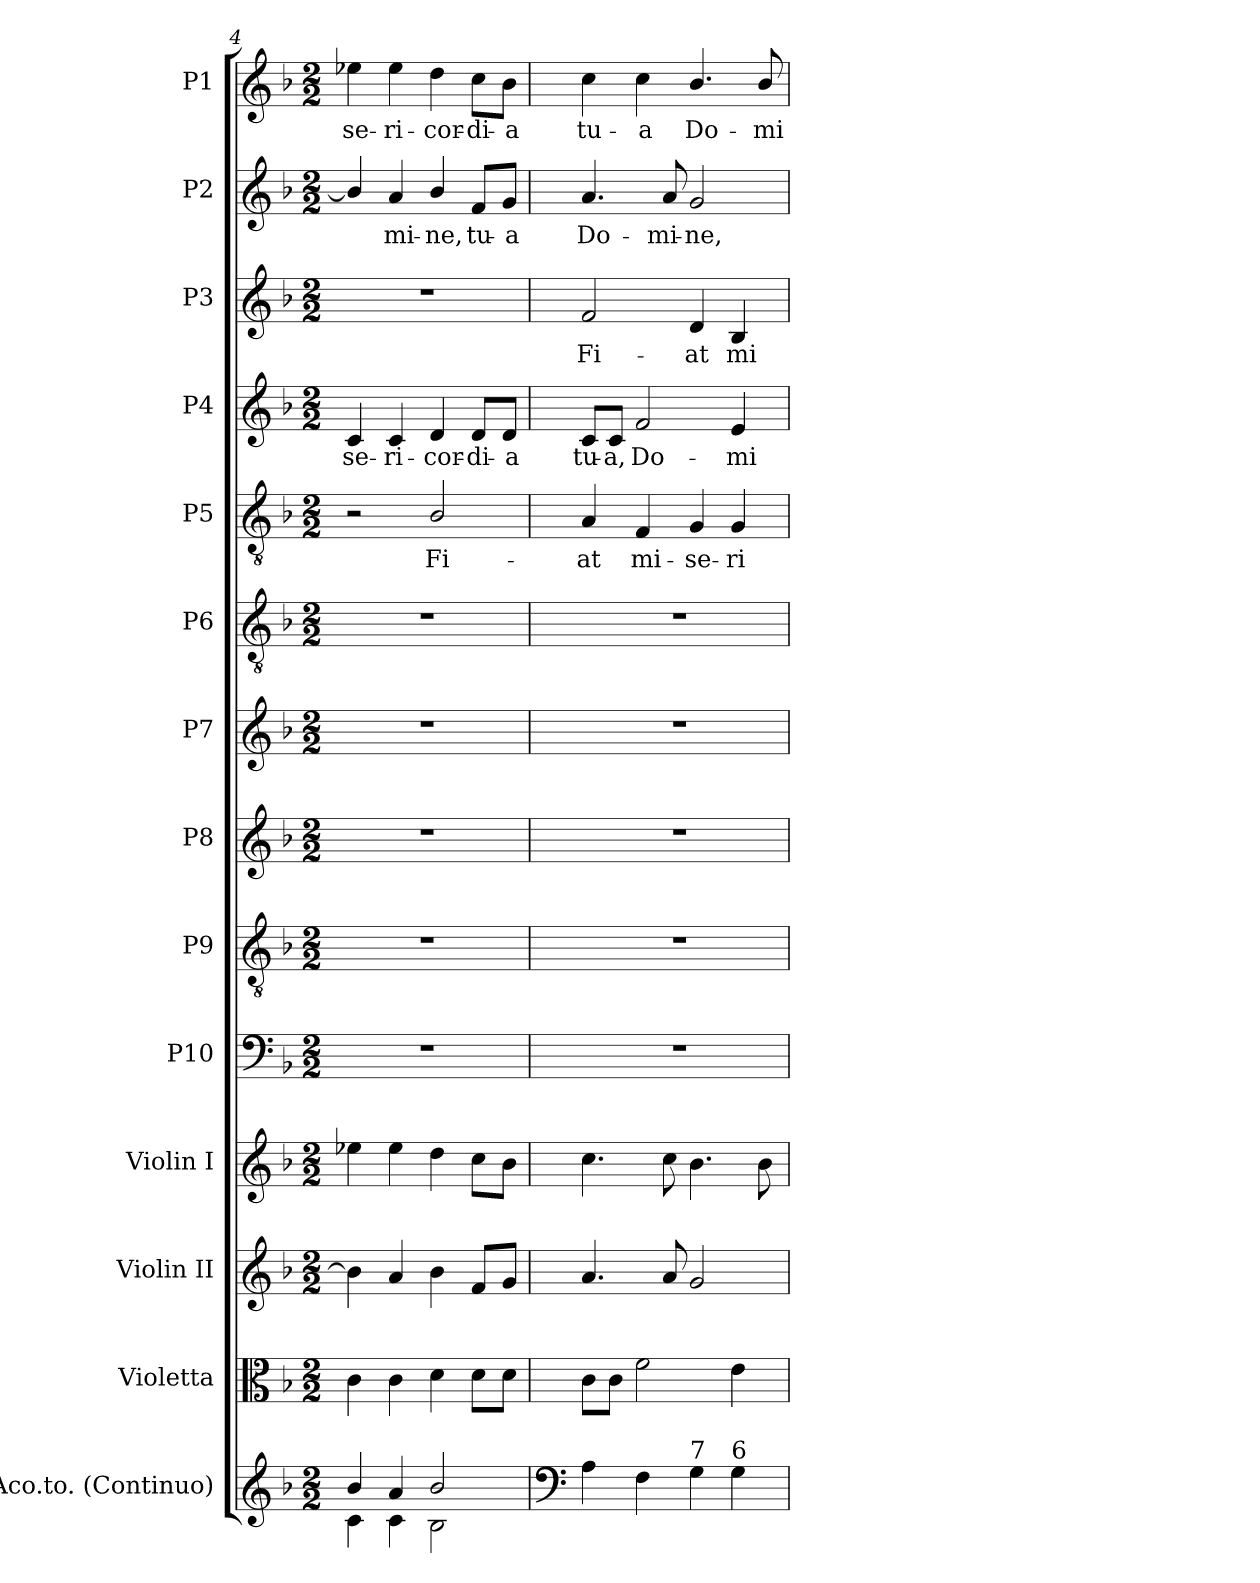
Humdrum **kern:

**kern	**kern	**kern	**kern	**kern	**kern	**kern	**kern	**kern	**kern	**text	**kern	**text	**kern	**text	**kern	**text	**kern	**text
*part14	*part13	*part12	*part11	*part10	*part9	*part8	*part7	*part6	*part5	*part5	*part4	*part4	*part3	*part3	*part2	*part2	*part1	*part1
*staff14	*staff13	*staff12	*staff11	*staff10	*staff9	*staff8	*staff7	*staff6	*staff5	*staff5	*staff4	*staff4	*staff3	*staff3	*staff2	*staff2	*staff1	*staff1
*I"Aco.to. (Continuo)	*I"Violetta	*I"Violin II	*I"Violin I	*I"P10	*I"P9	*I"P8	*I"P7	*I"P6	*I"P5	*	*I"P4	*	*I"P3	*	*I"P2	*	*I"P1	*
*I'Cont.	*I'Vla.	*I'Vln. II	*I'Vln. I	*	*	*	*	*	*	*	*	*	*	*	*	*	*	*
!!LO:PB:g=z
*clefG2	*clefC3	*clefG2	*clefG2	*clefF4	*clefGv2	*clefG2	*clefG2	*clefGv2	*clefGv2	*	*clefG2	*	*clefG2	*	*clefG2	*	*clefG2	*
*	*	*	*	*	*ITrd7c12	*	*	*ITrd7c12	*ITrd7c12	*	*	*	*	*	*	*	*	*
*k[b-]	*k[b-]	*k[b-]	*k[b-]	*k[b-]	*k[b-]	*k[b-]	*k[b-]	*k[b-]	*k[b-]	*	*k[b-]	*	*k[b-]	*	*k[b-]	*	*k[b-]	*
*F:	*F:	*F:	*F:	*F:	*F:	*F:	*F:	*F:	*F:	*	*F:	*	*F:	*	*F:	*	*F:	*
*M2/2	*M2/2	*M2/2	*M2/2	*M2/2	*M2/2	*M2/2	*M2/2	*M2/2	*M2/2	*	*M2/2	*	*M2/2	*	*M2/2	*	*M2/2	*
=4	=4	=4	=4	=4	=4	=4	=4	=4	=4	=4	=4	=4	=4	=4	=4	=4	=4	=4
*^	*	*	*	*	*	*	*	*	*	*	*	*	*	*	*	*	*	*
!	!	!	!	!	!	!	!	!	!	!	!	!	!LO:LY:b:color=#000000	!	!	!	!	!	!
!	!	!	!	!	!	!	!	!	!	!	!	!	!	!	!	!	!	!	!LO:LY:b:color=#000000
4b-i/	4ci\	4ci\	4b-i\]	4ee-Xi\	1r	1r	1r	1r	1r	2r	.	4ci/	-se-	1r	.	4b-i/]	.	4ee-Xi\	-se-
!	!	!	!	!	!	!	!	!	!	!	!	!	!LO:LY:b:color=#000000	!	!	!	!	!	!
!	!	!	!	!	!	!	!	!	!	!	!	!	!	!	!	!	!LO:LY:b:color=#000000	!	!
!	!	!	!	!	!	!	!	!	!	!	!	!	!	!	!	!	!	!	!LO:LY:b:color=#000000
4ai/	4ci\	4ci\	4ai/	4ee-i\	.	.	.	.	.	.	.	4ci/	-ri-	.	.	4ai/	-mi-	4ee-i\	-ri-
!	!	!	!	!	!	!	!	!	!	!	!LO:LY:b:color=#000000	!	!	!	!	!	!	!	!
!	!	!	!	!	!	!	!	!	!	!	!	!	!LO:LY:b:color=#000000	!	!	!	!	!	!
!	!	!	!	!	!	!	!	!	!	!	!	!	!	!	!	!	!LO:LY:b:color=#000000	!	!
!	!	!	!	!	!	!	!	!	!	!	!	!	!	!	!	!	!	!	!LO:LY:b:color=#000000
2b-i/	2B-i\	4di\	4b-i\	4ddi\	.	.	.	.	.	2BB-i/	Fi-	4di/	-cor-	.	.	4b-i/	-ne,	4ddi\	-cor-
!	!	!	!	!	!	!	!	!	!	!	!	!	!LO:LY:b:color=#000000	!	!	!	!	!	!
!	!	!	!	!	!	!	!	!	!	!	!	!	!	!	!	!	!LO:LY:b:color=#000000	!	!
!	!	!	!	!	!	!	!	!	!	!	!	!	!	!	!	!	!	!	!LO:LY:b:color=#000000
.	.	8di\L	8fi/L	8cci\L	.	.	.	.	.	.	.	8di/L	-di-	.	.	8fi/L	tu-	8cci\L	-di-
!	!	!	!	!	!	!	!	!	!	!	!	!	!LO:LY:b:color=#000000	!	!	!	!	!	!
!	!	!	!	!	!	!	!	!	!	!	!	!	!	!	!	!	!LO:LY:b:color=#000000	!	!
!	!	!	!	!	!	!	!	!	!	!	!	!	!	!	!	!	!	!	!LO:LY:b:color=#000000
.	.	8di\J	8gi/J	8b-i\J	.	.	.	.	.	.	.	8di/J	-a	.	.	8gi/J	-a	8b-i\J	-a
*v	*v	*	*	*	*	*	*	*	*	*	*	*	*	*	*	*	*	*	*
=5	=5	=5	=5	=5	=5	=5	=5	=5	=5	=5	=5	=5	=5	=5	=5	=5	=5	=5
*clefF4	*	*	*	*	*	*	*	*	*	*	*	*	*	*	*	*	*	*
!	!	!	!	!	!	!	!	!	!	!LO:LY:b:color=#000000	!	!	!	!	!	!	!	!
!	!	!	!	!	!	!	!	!	!	!	!	!LO:LY:b:color=#000000	!	!	!	!	!	!
!	!	!	!	!	!	!	!	!	!	!	!	!	!	!LO:LY:b:color=#000000	!	!	!	!
!	!	!	!	!	!	!	!	!	!	!	!	!	!	!	!	!LO:LY:b:color=#000000	!	!
!	!	!	!	!	!	!	!	!	!	!	!	!	!	!	!	!	!	!LO:LY:b:color=#000000
4Ai\	8ci\L	4.ai/	4.cci\	1r	1r	1r	1r	1r	4AAi/	-at	8ci/L	tu-	2fi/	Fi-	4.ai/	Do-	4cci\	tu-
!	!	!	!	!	!	!	!	!	!	!	!	!LO:LY:b:color=#000000	!	!	!	!	!	!
.	8ci\J	.	.	.	.	.	.	.	.	.	8ci/J	-a,	.	.	.	.	.	.
!	!	!	!	!	!	!	!	!	!	!LO:LY:b:color=#000000	!	!	!	!	!	!	!	!
!	!	!	!	!	!	!	!	!	!	!	!	!LO:LY:b:color=#000000	!	!	!	!	!	!
!	!	!	!	!	!	!	!	!	!	!	!	!	!	!	!	!	!	!LO:LY:b:color=#000000
4Fi\	2fi\	.	.	.	.	.	.	.	4FFi/	mi-	2fi/	Do-	.	.	.	.	4cci\	-a
!	!	!	!	!	!	!	!	!	!	!	!	!	!	!	!	!LO:LY:b:color=#000000	!	!
.	.	8ai/	8cci\	.	.	.	.	.	.	.	.	.	.	.	8ai/	-mi-	.	.
!	!	!	!	!	!	!	!	!	!	!LO:LY:b:color=#000000	!	!	!	!	!	!	!	!
!	!	!	!	!	!	!	!	!	!	!	!	!	!	!LO:LY:b:color=#000000	!	!	!	!
!	!	!	!	!	!	!	!	!	!	!	!	!	!	!	!	!LO:LY:b:color=#000000	!	!
!LO:TX:a:t=7	!	!	!	!	!	!	!	!	!	!	!	!	!	!	!	!	!	!
!	!	!	!	!	!	!	!	!	!	!	!	!	!	!	!	!	!	!LO:LY:b:color=#000000
4Gi\	.	2gi/	4.b-i\	.	.	.	.	.	4GGi/	-se-	.	.	4di/	-at	2gi/	-ne,	4.b-i/	Do-
!	!	!	!	!	!	!	!	!	!	!LO:LY:b:color=#000000	!	!	!	!	!	!	!	!
!	!	!	!	!	!	!	!	!	!	!	!	!LO:LY:b:color=#000000	!	!	!	!	!	!
!LO:TX:a:t=6	!	!	!	!	!	!	!	!	!	!	!	!	!	!	!	!	!	!
!	!	!	!	!	!	!	!	!	!	!	!	!	!	!LO:LY:b:color=#000000	!	!	!	!
4Gi\	4ei\	.	.	.	.	.	.	.	4GGi/	-ri-	4ei/	-mi-	4B-i/	mi-	.	.	.	.
!	!	!	!	!	!	!	!	!	!	!	!	!	!	!	!	!	!	!LO:LY:b:color=#000000
.	.	.	8b-i\	.	.	.	.	.	.	.	.	.	.	.	.	.	8b-i/	-mi-
=	=	=	=	=	=	=	=	=	=	=	=	=	=	=	=	=	=	=
*-	*-	*-	*-	*-	*-	*-	*-	*-	*-	*-	*-	*-	*-	*-	*-	*-	*-	*-
